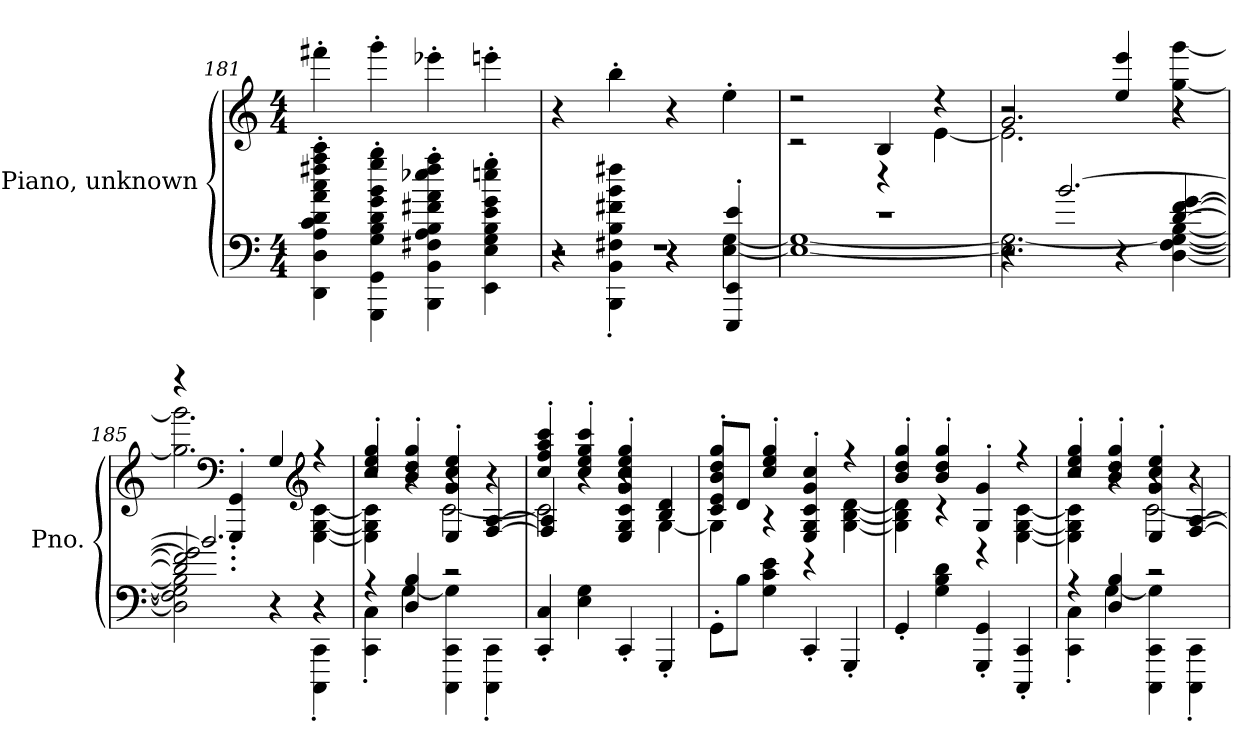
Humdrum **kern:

**kern	**kern
*part1	*part1
*staff2	*staff1
*I"Piano, unknown	*
*I'Pno.	*
!!LO:PB:g=z
*clefF4	*clefG2
*k[]	*k[]
*M4/4	*M4/4
=181	=181
4DD\' 4D\' 4A\' 4c\' 4d\' 4a\' 4cc\' 4ff#X\' 4aa\' 4ccc\'	4fff#X'\
4GGG\' 4GG\' 4G\' 4B\' 4d\' 4g\' 4b\' 4gg\' 4bb\'	4ggg'\
4BBB\' 4BB\' 4F#X\' 4A\' 4B\' 4f#X\' 4a\' 4ee-X\' 4ff#\' 4aa\'	4eee-X'\
4EE\' 4E\' 4G\' 4B\' 4e\' 4g\' 4een\' 4gg\'	4eeen'\
=182	=182
*^	*
*	*^	*
1r	4r	2r	4r
.	4BBB\' 4BB\' 4F#X\' 4B\' 4f#X\' 4b\' 4ff#X\'	.	4bb'\
.	4r	4r	4r
.	[4E\ [4G\	4EEE/' 4EE/' 4e/'	4ee'\
*	*v	*v	*
=183	=183	=183
*	*	*^
1r	1E_ 1G_	2r	2r
.	.	4B/	4r
.	.	4r	[4e\
=184	=184	=184	=184
*	*^	*	*^
2r	2.E\] 2.G\_	4r	2r	2.e\]	2.g/
.	.	[2.b/	.	.	.
4r	.	.	4ee/ 4eee/	.	.
[4d/ [4f/ [4g/	[4D\ [4F\ 4G\_ [4B\	.	4r	[4gg\ [4ggg\	4r
*	*	*	*	*v	*v
=185	=185	=185	=185	=185
2.d/] 2.f/] 2.g/]	2D\] 2F\] 2G\] 2B\]	2.b/]	4r	2.gg\] 2.ggg\]
*	*	*	*clefF4	*
.	.	.	4GGG/' 4GG/'	.
.	4r	.	4G/	.
*	*	*	*clefG2	*
4r	4CCC\' 4CC\'	4r	4r	[4E\ [4G\ [4c\
*	*v	*v	*	*
=186	=186	=186	=186
*	*	*	*^
4r	4CC\' 4C\'	4cc/' 4ee/' 4gg/'	4E\] 4G\] 4c\]	2r
4D/ 4B/	[4G\	4b/' 4dd/' 4gg/'	4r	.
2r	4CCC\ 4CC\ 4G\]	4E/' 4g/' 4cc/' 4ee/'	[2c\	4r
.	4CCC\' 4CC\'	4r	.	[4F/ [4A/
*v	*v	*	*	*
!!LO:LB:g=z	!!	!!
=187	=187	=187	=187
4CC/' 4C/'	4cc/' 4ff/' 4aa/' 4ccc/'	2c\]	4F/] 4A/]
4E\ 4G\	4cc/' 4ee/' 4gg/' 4ccc/'	.	4r
4CC'/	4E/' 4G/' 4c/' 4g/' 4cc/' 4ee/' 4gg/'	4r	2r
4GGG'/	4B/ 4d/	[4G\	.
*	*	*v	*v
=188	=188	=188
8GG'\L	8c/' 8e/' 8b/' 8dd/' 8gg/'L	4G\]
8B\J	8d/J	.
4G\ 4c\ 4e\	4cc/' 4ee/' 4gg/'	4r
4CC'/	4E/' 4G/' 4c/' 4g/' 4cc/'	4r
4GGG'/	4r	[4G\ [4B\ [4d\
=189	=189	=189
4GG'/	4b/' 4dd/' 4gg/'	4G\] 4B\] 4d\]
4G\ 4B\ 4d\	4b/' 4dd/' 4gg/'	4r
4GGG/' 4GG/'	4G/' 4g/'	4r
4CCC/' 4CC/'	4r	[4E\ [4G\ [4c\
=190	=190	=190
*^	*	*^
4r	4CC\' 4C\'	4cc/' 4ee/' 4gg/'	4E\] 4G\] 4c\]	2r
4D/ 4B/	[4G\	4b/' 4dd/' 4gg/'	4r	.
2r	4CCC\ 4CC\ 4G\]	4E/' 4g/' 4cc/' 4ee/'	[2c\	4r
.	4CCC\' 4CC\'	4r	.	[4F/ [4A/
*v	*v	*	*	*
*	*v	*v	*v
=	=
*-	*-
